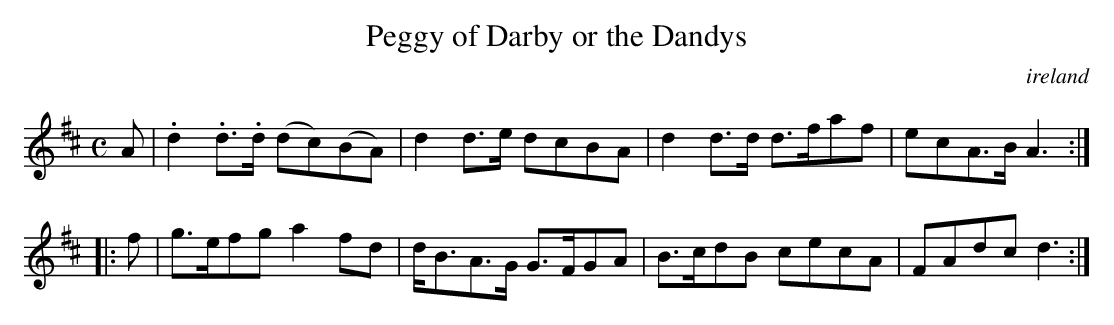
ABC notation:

X:1
T:Peggy of Darby or the Dandys
O:ireland
M:C
K:D
A|\
.d2.d>.d (dc)(BA)| d2d>e dcBA| d2d>d d>faf| ecA>B A3::
f|\
g>efg a2fd| d<BA>G G>FGA| B>cdB cecA| FAdc d3:|
